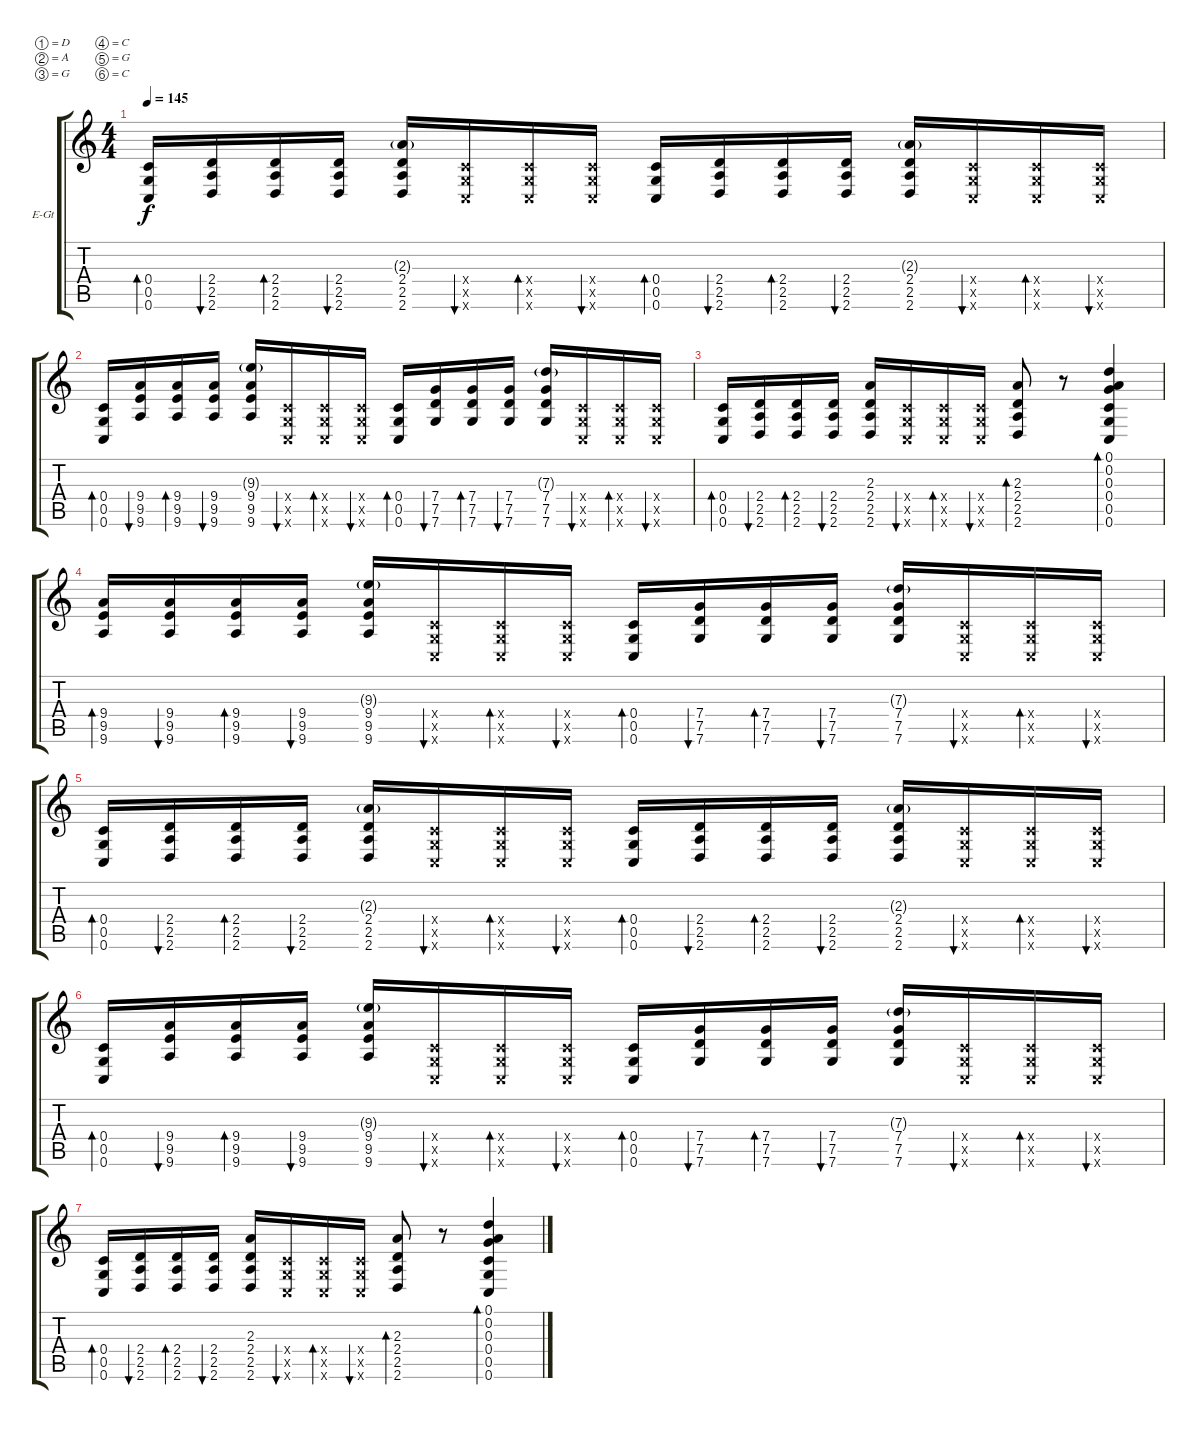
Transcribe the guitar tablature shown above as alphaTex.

\bracketExtendMode groupsimilarinstruments
\firstSystemTrackNameOrientation horizontal
\otherSystemsTrackNameOrientation horizontal
\track ("Track 1" "E-Gt") {instrument electricguitarmuted}
\staff {score tabs}
\tuning (D4 A3 G3 C3 G2 C2)
\ts (4 4)
\tempo 145
\clef g2
\ks c
(0.4 0.5 0.6).16{bd 480 dy f} (2.4 2.5 2.6).16{bu 480} (2.4 2.5 2.6).16{bd 480} (2.4 2.5 2.6).16{bu 480} (2.3{g} 2.4 2.5 2.6).16 (0.4{x} 0.5{x} 0.6{x}).16{bu 480} (0.4{x} 0.5{x} 0.6{x}).16{bd 480} (0.4{x} 0.5{x} 0.6{x}).16{bu 480} (0.4 0.5 0.6).16{bd 480} (2.4 2.5 2.6).16{bu 480} (2.4 2.5 2.6).16{bd 480} (2.4 2.5 2.6).16{bu 480} (2.3{g} 2.4 2.5 2.6).16 (0.4{x} 0.5{x} 0.6{x}).16{bu 480} (0.4{x} 0.5{x} 0.6{x}).16{bd 480} (0.4{x} 0.5{x} 0.6{x}).16{bu 480} |
(0.4 0.5 0.6).16{bd 480} (9.4 9.5 9.6).16{bu 480} (9.4 9.5 9.6).16{bd 480} (9.4 9.5 9.6).16{bu 480} (9.3{g} 9.4 9.5 9.6).16 (0.4{x} 0.5{x} 0.6{x}).16{bu 480} (0.4{x} 0.5{x} 0.6{x}).16{bd 480} (0.4{x} 0.5{x} 0.6{x}).16{bu 480} (0.4 0.5 0.6).16{bd 480} (7.4 7.5 7.6).16{bu 480} (7.4 7.5 7.6).16{bd 480} (7.4 7.5 7.6).16{bu 480} (7.3{g} 7.4 7.5 7.6).16 (0.4{x} 0.5{x} 0.6{x}).16{bu 480} (0.4{x} 0.5{x} 0.6{x}).16{bd 480} (0.4{x} 0.5{x} 0.6{x}).16{bu 480} |
(0.4 0.5 0.6).16{bd 480} (2.4 2.5 2.6).16{bu 480} (2.4 2.5 2.6).16{bd 480} (2.4 2.5 2.6).16{bu 480} (2.3 2.4 2.5 2.6).16 (0.4{x} 0.5{x} 0.6{x}).16{bu 480} (0.4{x} 0.5{x} 0.6{x}).16{bd 480} (0.4{x} 0.5{x} 0.6{x}).16{bu 480} (2.3 2.4 2.5 2.6).8{bd 480} r.8 (0.1 0.2 0.3 0.4 0.5 0.6).4{bd 240} |
(9.4 9.5 9.6).16{bd 480} (9.4 9.5 9.6).16{bu 480} (9.4 9.5 9.6).16{bd 480} (9.4 9.5 9.6).16{bu 480} (9.3{g} 9.4 9.5 9.6).16 (0.4{x} 0.5{x} 0.6{x}).16{bu 480} (0.4{x} 0.5{x} 0.6{x}).16{bd 480} (0.4{x} 0.5{x} 0.6{x}).16{bu 480} (0.4 0.5 0.6).16{bd 480} (7.4 7.5 7.6).16{bu 480} (7.4 7.5 7.6).16{bd 480} (7.4 7.5 7.6).16{bu 480} (7.3{g} 7.4 7.5 7.6).16 (0.4{x} 0.5{x} 0.6{x}).16{bu 480} (0.4{x} 0.5{x} 0.6{x}).16{bd 480} (0.4{x} 0.5{x} 0.6{x}).16{bu 480} |
(0.4 0.5 0.6).16{bd 480} (2.4 2.5 2.6).16{bu 480} (2.4 2.5 2.6).16{bd 480} (2.4 2.5 2.6).16{bu 480} (2.3{g} 2.4 2.5 2.6).16 (0.4{x} 0.5{x} 0.6{x}).16{bu 480} (0.4{x} 0.5{x} 0.6{x}).16{bd 480} (0.4{x} 0.5{x} 0.6{x}).16{bu 480} (0.4 0.5 0.6).16{bd 480} (2.4 2.5 2.6).16{bu 480} (2.4 2.5 2.6).16{bd 480} (2.4 2.5 2.6).16{bu 480} (2.3{g} 2.4 2.5 2.6).16 (0.4{x} 0.5{x} 0.6{x}).16{bu 480} (0.4{x} 0.5{x} 0.6{x}).16{bd 480} (0.4{x} 0.5{x} 0.6{x}).16{bu 480} |
(0.4 0.5 0.6).16{bd 480} (9.4 9.5 9.6).16{bu 480} (9.4 9.5 9.6).16{bd 480} (9.4 9.5 9.6).16{bu 480} (9.3{g} 9.4 9.5 9.6).16 (0.4{x} 0.5{x} 0.6{x}).16{bu 480} (0.4{x} 0.5{x} 0.6{x}).16{bd 480} (0.4{x} 0.5{x} 0.6{x}).16{bu 480} (0.4 0.5 0.6).16{bd 480} (7.4 7.5 7.6).16{bu 480} (7.4 7.5 7.6).16{bd 480} (7.4 7.5 7.6).16{bu 480} (7.3{g} 7.4 7.5 7.6).16 (0.4{x} 0.5{x} 0.6{x}).16{bu 480} (0.4{x} 0.5{x} 0.6{x}).16{bd 480} (0.4{x} 0.5{x} 0.6{x}).16{bu 480} |
(0.4 0.5 0.6).16{bd 480} (2.4 2.5 2.6).16{bu 480} (2.4 2.5 2.6).16{bd 480} (2.4 2.5 2.6).16{bu 480} (2.3 2.4 2.5 2.6).16 (0.4{x} 0.5{x} 0.6{x}).16{bu 480} (0.4{x} 0.5{x} 0.6{x}).16{bd 480} (0.4{x} 0.5{x} 0.6{x}).16{bu 480} (2.3 2.4 2.5 2.6).8{bd 480} r.8 (0.1 0.2 0.3 0.4 0.5 0.6).4{bd 240}
